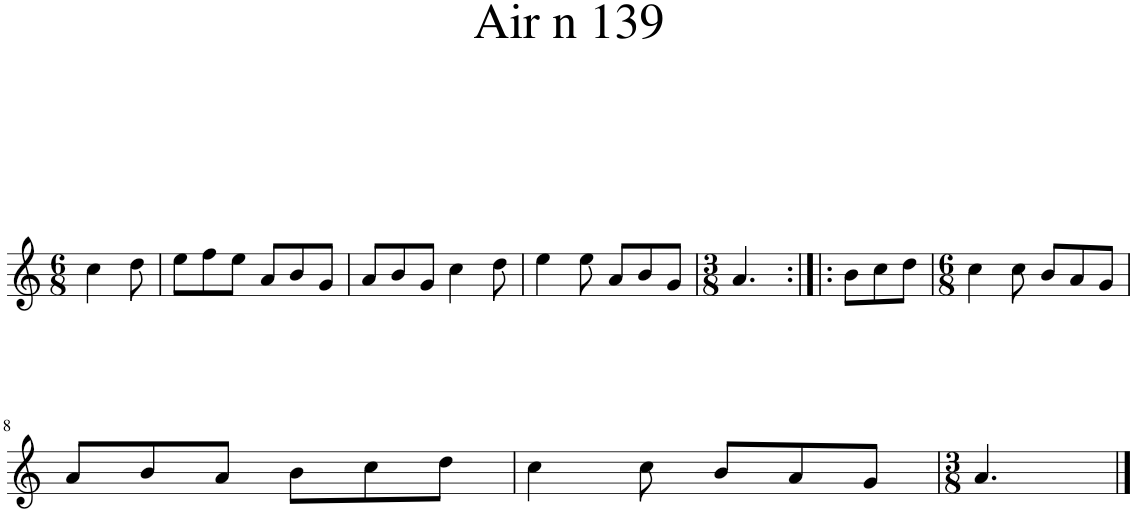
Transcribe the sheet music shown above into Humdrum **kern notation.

**kern
*part1
*staff1
*I"Piano
*I'Pno.
*clefG2
*k[]
*M6/8
=1
4cc\
8dd\
=2
8ee\L
8ff\
8ee\J
8a/L
8b/
8g/J
=3
8a/L
8b/
8g/J
4cc\
8dd\
=4
4ee\
8ee\
8a/L
8b/
8g/J
=5
*M3/8
4.a/
=6:|!|:
8b\L
8cc\
8dd\J
=7
*M6/8
4cc\
8cc\
8b/L
8a/
8g/J
!!LO:LB:g=z
=8
8a/L
8b/
8a/J
8b\L
8cc\
8dd\J
=9
4cc\
8cc\
8b/L
8a/
8g/J
=10
*M3/8
4.a/
==
*-
